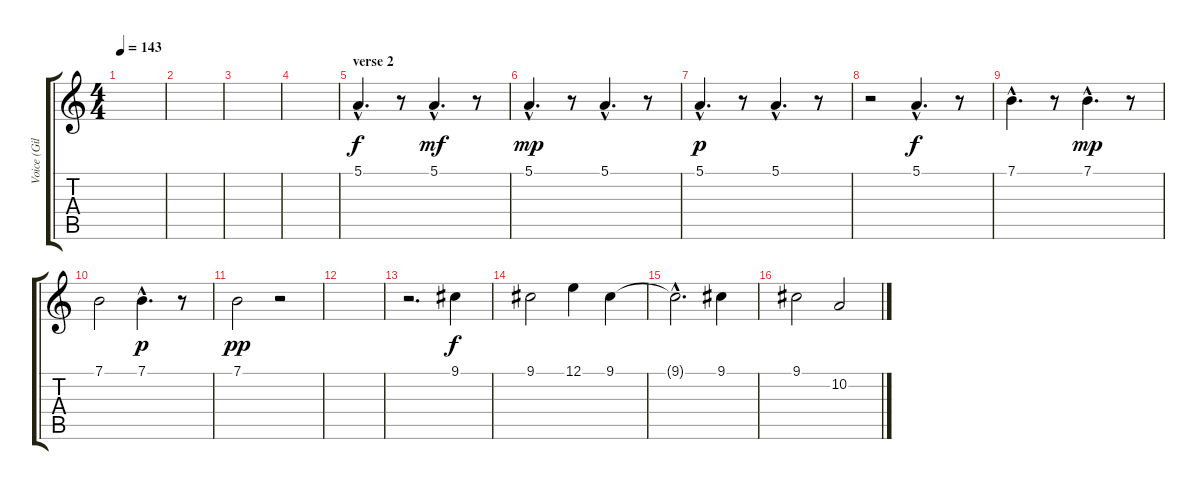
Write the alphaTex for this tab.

\track ("Voice (Gilmour)" "Voice (Gil") {instrument synthvoice}
\staff {score tabs}
\tuning (E4 B3 G3 D3 A2 E2) {hide}
\ts (4 4)
\tempo 143
\clef g2
\ks c
|
|
|
|
\section ("" "verse 2")
5.1{hac}.4{d} r.8 5.1{hac}.4{d dy mf} r.8 |
5.1{hac}.4{d dy mp} r.8 5.1{hac}.4{d} r.8 |
5.1{hac}.4{d dy p} r.8 5.1{hac}.4{d} r.8 |
r.2 5.1{hac}.4{d dy f} r.8 |
7.1{hac}.4{d} r.8 7.1{hac}.4{d dy mp} r.8 |
7.1.2 7.1{hac}.4{d dy p} r.8 |
7.1.2{dy pp} r.2 |
|
r.2{d} 9.1.4{dy f} |
9.1.2 12.1.4 9.1.4 |
9.1{hac t}.2{d} 9.1.4 |
9.1.2 10.2.2
